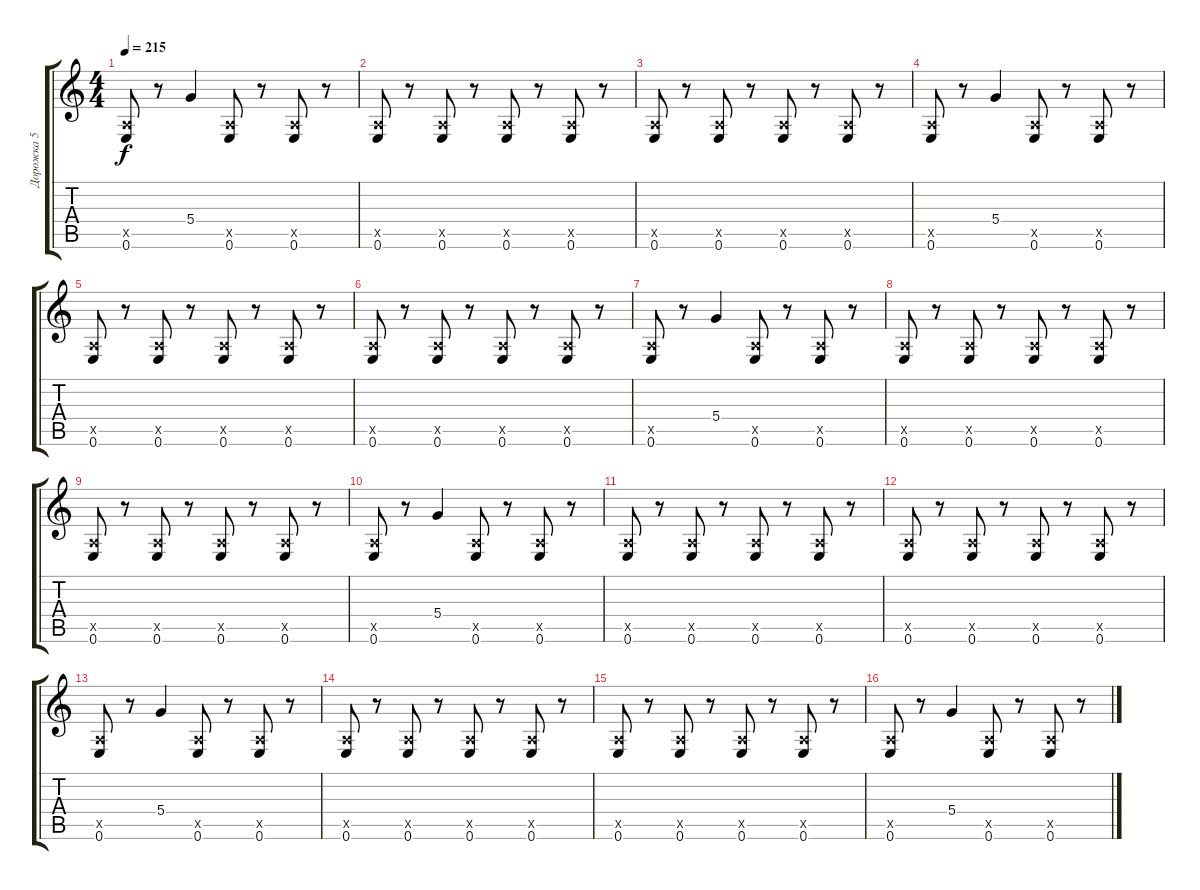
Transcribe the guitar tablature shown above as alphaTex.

\track ("Дорожка 5" "Дорожка 5") {instrument electricguitarclean}
\staff {score tabs}
\tuning (E4 B3 G3 D3 A2 E2) {hide}
\ts (4 4)
\tempo 215
\clef g2
\ks c
(0.5{x} 0.6).8{dy f} r.8 5.4.4 (0.5{x} 0.6).8 r.8 (0.5{x} 0.6).8 r.8 |
(0.5{x} 0.6).8 r.8 (0.5{x} 0.6).8 r.8 (0.5{x} 0.6).8 r.8 (0.5{x} 0.6).8 r.8 |
(0.5{x} 0.6).8 r.8 (0.5{x} 0.6).8 r.8 (0.5{x} 0.6).8 r.8 (0.5{x} 0.6).8 r.8 |
(0.5{x} 0.6).8 r.8 5.4.4 (0.5{x} 0.6).8 r.8 (0.5{x} 0.6).8 r.8 |
(0.5{x} 0.6).8 r.8 (0.5{x} 0.6).8 r.8 (0.5{x} 0.6).8 r.8 (0.5{x} 0.6).8 r.8 |
(0.5{x} 0.6).8 r.8 (0.5{x} 0.6).8 r.8 (0.5{x} 0.6).8 r.8 (0.5{x} 0.6).8 r.8 |
(0.5{x} 0.6).8 r.8 5.4.4 (0.5{x} 0.6).8 r.8 (0.5{x} 0.6).8 r.8 |
(0.5{x} 0.6).8 r.8 (0.5{x} 0.6).8 r.8 (0.5{x} 0.6).8 r.8 (0.5{x} 0.6).8 r.8 |
(0.5{x} 0.6).8 r.8 (0.5{x} 0.6).8 r.8 (0.5{x} 0.6).8 r.8 (0.5{x} 0.6).8 r.8 |
(0.5{x} 0.6).8 r.8 5.4.4 (0.5{x} 0.6).8 r.8 (0.5{x} 0.6).8 r.8 |
(0.5{x} 0.6).8 r.8 (0.5{x} 0.6).8 r.8 (0.5{x} 0.6).8 r.8 (0.5{x} 0.6).8 r.8 |
(0.5{x} 0.6).8 r.8 (0.5{x} 0.6).8 r.8 (0.5{x} 0.6).8 r.8 (0.5{x} 0.6).8 r.8 |
(0.5{x} 0.6).8 r.8 5.4.4 (0.5{x} 0.6).8 r.8 (0.5{x} 0.6).8 r.8 |
(0.5{x} 0.6).8 r.8 (0.5{x} 0.6).8 r.8 (0.5{x} 0.6).8 r.8 (0.5{x} 0.6).8 r.8 |
(0.5{x} 0.6).8 r.8 (0.5{x} 0.6).8 r.8 (0.5{x} 0.6).8 r.8 (0.5{x} 0.6).8 r.8 |
(0.5{x} 0.6).8 r.8 5.4.4 (0.5{x} 0.6).8 r.8 (0.5{x} 0.6).8 r.8
